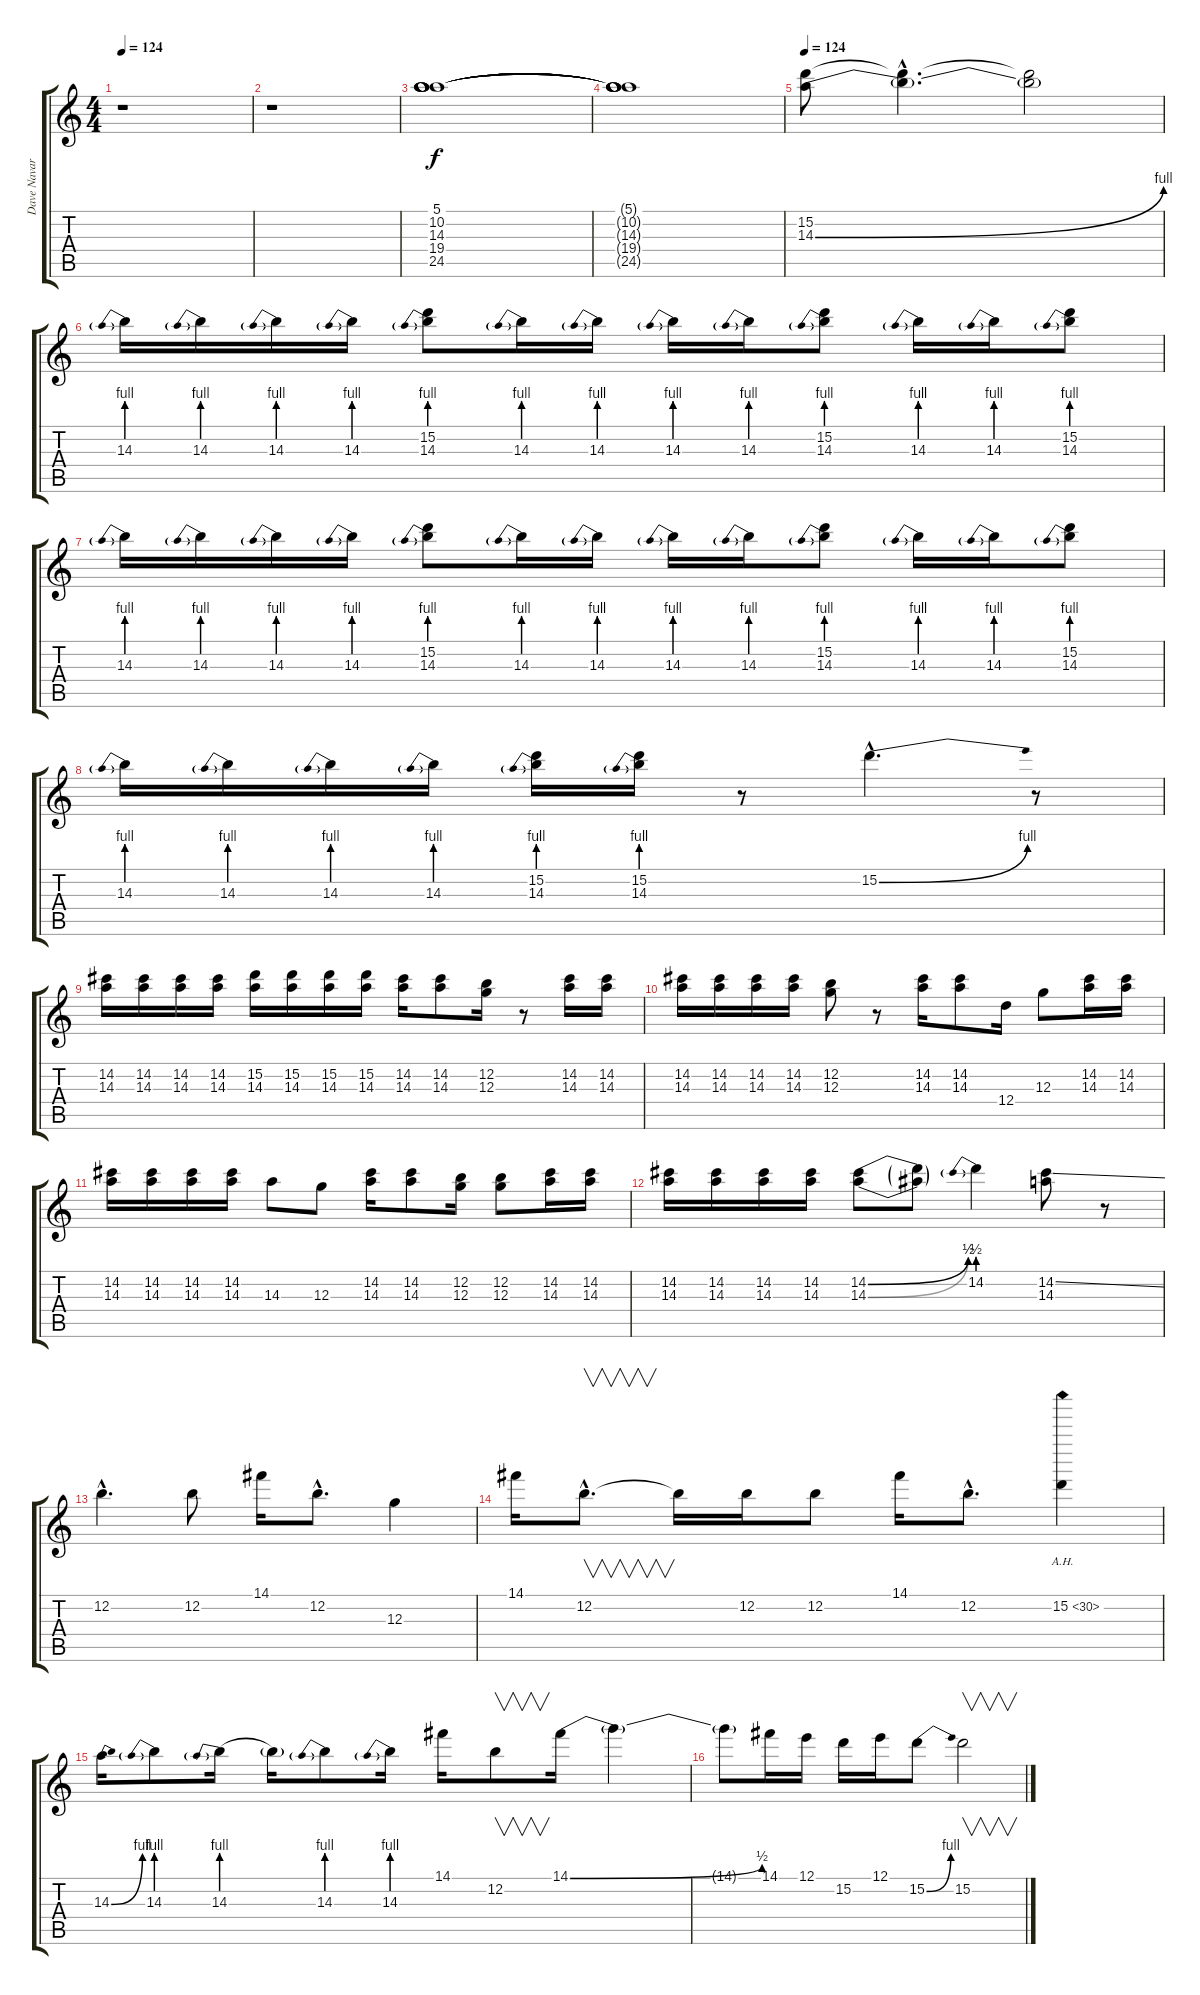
\track ("Dave Navarro 4" "Dave Navar") {instrument distortionguitar}
\staff {score tabs}
\tuning (E4 B3 G3 D3 A2 E2) {hide}
\ts (4 4)
\tempo 124
\clef g2
\ks c
r.1{dy f} |
r.1{volume 0} |
(5.1 10.2 14.3 19.4 24.5).1{volume 10} |
(5.1{t} 10.2{t} 14.3{t} 19.4{t} 24.5{t}).1 |
\tempo 124
(15.2 14.3{be (bend 0 0 60 4)}).8{volume 14} (15.2{hac t} 14.3{hac t}).4{d} (15.2{t} 14.3{t}).2 |
14.3{be (prebend 0 4 60 4)}.16 14.3{be (prebend 0 4 60 4)}.16 14.3{be (prebend 0 4 60 4)}.16 14.3{be (prebend 0 4 60 4)}.16 (15.2 14.3{be (prebend 0 4 60 4)}).8 14.3{be (prebend 0 4 60 4)}.16 14.3{be (prebend 0 4 60 4)}.16 14.3{be (prebend 0 4 60 4)}.16 14.3{be (prebend 0 4 60 4)}.16 (15.2 14.3{be (prebend 0 4 60 4)}).8 14.3{be (prebend 0 4 60 4)}.16 14.3{be (prebend 0 4 60 4)}.16 (15.2 14.3{be (prebend 0 4 60 4)}).8 |
14.3{be (prebend 0 4 60 4)}.16 14.3{be (prebend 0 4 60 4)}.16 14.3{be (prebend 0 4 60 4)}.16 14.3{be (prebend 0 4 60 4)}.16 (15.2 14.3{be (prebend 0 4 60 4)}).8 14.3{be (prebend 0 4 60 4)}.16 14.3{be (prebend 0 4 60 4)}.16 14.3{be (prebend 0 4 60 4)}.16 14.3{be (prebend 0 4 60 4)}.16 (15.2 14.3{be (prebend 0 4 60 4)}).8 14.3{be (prebend 0 4 60 4)}.16 14.3{be (prebend 0 4 60 4)}.16 (15.2 14.3{be (prebend 0 4 60 4)}).8 |
14.3{be (prebend 0 4 60 4)}.16 14.3{be (prebend 0 4 60 4)}.16 14.3{be (prebend 0 4 60 4)}.16 14.3{be (prebend 0 4 60 4)}.16 (15.2 14.3{be (prebend 0 4 60 4)}).16 (15.2 14.3{be (prebend 0 4 60 4)}).16 r.8 15.2{be (bend 0 0 60 4) hac}.4{d} r.8 |
(14.2 14.3).16 (14.2 14.3).16 (14.2 14.3).16 (14.2 14.3).16 (15.2 14.3).16 (15.2 14.3).16 (15.2 14.3).16 (15.2 14.3).16 (14.2 14.3).16 (14.2 14.3).8 (12.2 12.3).16 r.8 (14.2 14.3).16 (14.2 14.3).16 |
(14.2 14.3).16 (14.2 14.3).16 (14.2 14.3).16 (14.2 14.3).16 (12.2 12.3).8 r.8 (14.2 14.3).16 (14.2 14.3).8 12.4.16 12.3.8 (14.2 14.3).16 (14.2 14.3).16 |
(14.2 14.3).16 (14.2 14.3).16 (14.2 14.3).16 (14.2 14.3).16 14.3.8 12.3.8 (14.2 14.3).16 (14.2 14.3).8 (12.2 12.3).16 (12.2 12.3).8 (14.2 14.3).16 (14.2 14.3).16 |
(14.2 14.3).16 (14.2 14.3).16 (14.2 14.3).16 (14.2 14.3).16 (14.2{be (bend 0 0 60 2)} 14.3{be (bend 0 0 60 2)}).8 (14.2{t} 14.3{t}).8 14.2{be (prebend 0 2 60 2)}.4 (14.2{ss} 14.3).8 r.8 |
12.2{hac}.4{d} 12.2.8 14.1.16 12.2{hac}.8{d} 12.3.4 |
14.1.16 12.2{hac}.8{v d} 12.2{t}.16 12.2.16 12.2.8 14.1.16 12.2{hac}.8{d} 15.2{ah 15}.4 |
14.3{be (bend 0 0 60 4)}.16 14.3{be (prebend 0 4 60 4)}.8 14.3{be (prebend 0 4 60 4)}.16 14.3{t}.16 14.3{be (prebend 0 4 60 4)}.8 14.3{be (prebend 0 4 60 4)}.16 14.1.16 12.2.8{v} 14.1{be (bend 0 0 60 2)}.16 14.1{t}.4 |
14.1{t}.8 14.1.16 12.1.16 15.2.16 12.1.16 15.2{be (bend 0 0 60 4)}.8 15.2.2{v}
